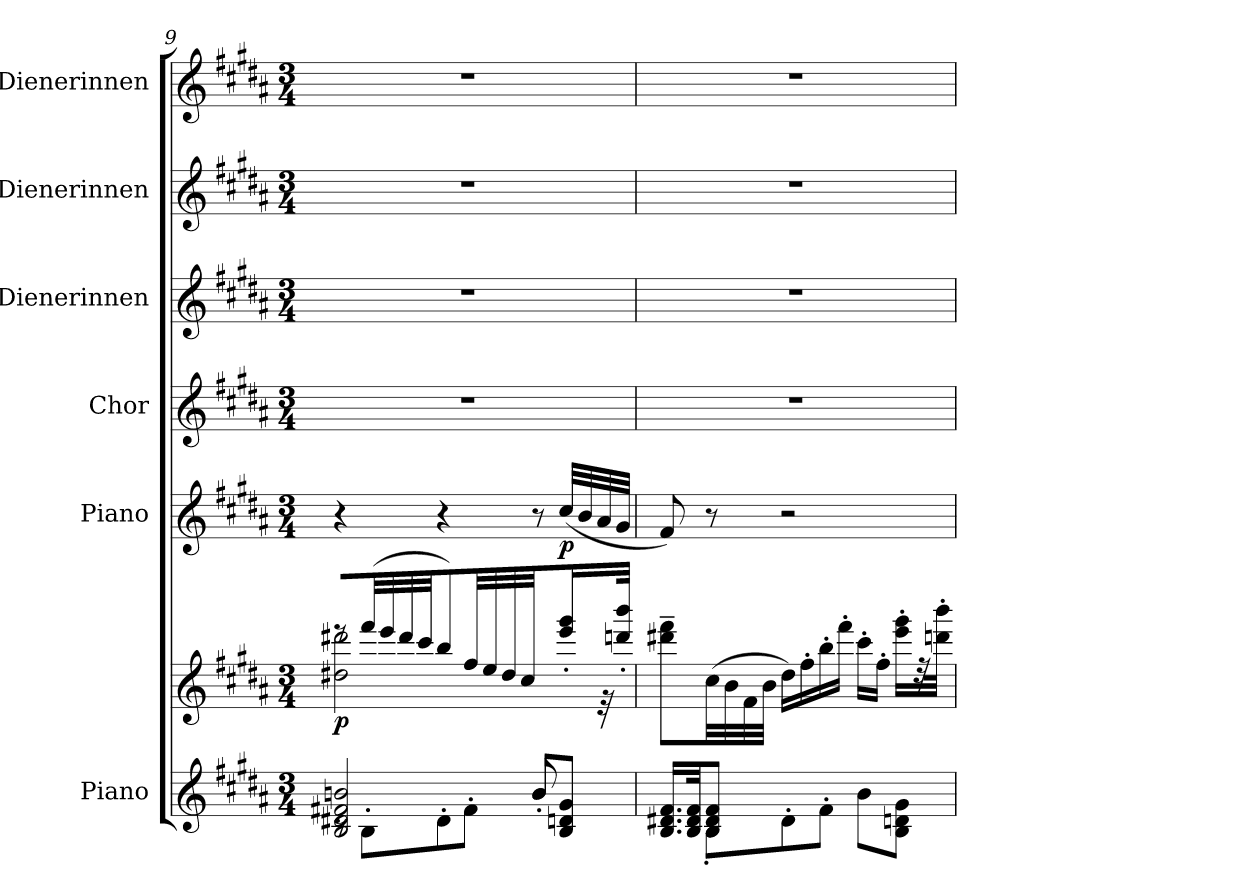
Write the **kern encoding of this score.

**kern	**kern	**dynam	**kern	**dynam	**kern	**kern	**kern	**kern
*part6	*part6	*part6	*part5	*part5	*part4	*part3	*part2	*part1
*staff7	*staff6	*staff6/7	*staff5	*staff5	*staff4	*staff3	*staff2	*staff1
*I"Piano	*	*	*I"Piano	*	*I"Chor	*I"Dienerinnen	*I"Dienerinnen	*I"Dienerinnen
*I'Pno.	*	*	*I'Pno.	*	*I'Chor.	*I'D.	*I'D.	*I'D.
!!LO:PB:g=z
*clefG2	*clefG2	*	*clefG2	*	*clefG2	*clefG2	*clefG2	*clefG2
*k[f#c#g#d#a#]	*k[f#c#g#d#a#]	*	*k[f#c#g#d#a#]	*	*k[f#c#g#d#a#]	*k[f#c#g#d#a#]	*k[f#c#g#d#a#]	*k[f#c#g#d#a#]
*M3/4	*M3/4	*	*M3/4	*	*M3/4	*M3/4	*M3/4	*M3/4
=9	=9	=9	=9	=9	=9	=9	=9	=9
*^	*^	*	*	*	*	*	*	*
*	*^	*	*	*	*	*	*	*	*	*
!	!	!	!	!	!LO:DY:b	!	!	!	!	!	!
2ryy	2B/ 2d#X/ 2f#X/ 2bn/	8rc	8reee	2dd#X\ 2ddd#X\	p	4r	.	2.r	2.r	2.r	2.r
.	.	8B'\L	(>32fff#/LLL	.	.	.	.	.	.	.	.
.	.	.	32eee/	.	.	.	.	.	.	.	.
.	.	.	32ddd#/	.	.	.	.	.	.	.	.
.	.	.	32ccc#/JJJ	.	.	.	.	.	.	.	.
.	.	8d#'\	8bb/L)	.	.	4r	.	.	.	.	.
.	.	8f#'\J	32ff#/LL	.	.	.	.	.	.	.	.
.	.	.	32ee/	.	.	.	.	.	.	.	.
.	.	.	32dd#/	.	.	.	.	.	.	.	.
.	.	.	32cc#/JJJ	.	.	.	.	.	.	.	.
8b/L	8b'/L	4ryy	8ryy	4ryy	.	8r	.	.	.	.	.
!	!	!	!	!	!	!	!LO:DY:b	!	!	!	!
8ryy	8B/ 8dn/ 8g#/J	.	16eee\' 16ggg#\'L	.	.	(<32cc#/LLL	p	.	.	.	.
.	.	.	.	.	.	32b/	.	.	.	.	.
.	.	.	32re	.	.	32a#/	.	.	.	.	.
.	.	.	32dddn\' 32bbb\'JJk	.	.	32g#/JJJ	.	.	.	.	.
*	*v	*v	*	*	*	*	*	*	*	*	*
*	*	*v	*v	*	*	*	*	*	*	*
=10	=10	=10	=10	=10	=10	=10	=10	=10	=10
16.B/ 16.d#X/ 16.f#/LL	8ryy	8ddd#X\~ 8fff#\~L	.	8f#/)	.	2.r	2.r	2.r	2.r
32B/ 32d#/ 32f#/JK	.	.	.	.	.	.	.	.	.
8B/ 8d#/ 8f#/J	8B'\L	(>32cc#\LL	.	8r	.	.	.	.	.
.	.	32b\	.	.	.	.	.	.	.
.	.	32f#\	.	.	.	.	.	.	.
.	.	32b\JJJ	.	.	.	.	.	.	.
4ryy	8d#'\	16dd#\LL)	.	2r	.	.	.	.	.
.	.	16ff#'\	.	.	.	.	.	.	.
.	8f#'\J	16bb'\	.	.	.	.	.	.	.
.	.	16fff#'\JJ	.	.	.	.	.	.	.
8b\L	4ryy	16ccc#'\LL	.	.	.	.	.	.	.
.	.	16ff#'\JJ	.	.	.	.	.	.	.
8B\ 8dn\ 8g#\J	.	16eee\' 16ggg#\'LL	.	.	.	.	.	.	.
.	.	32rdd	.	.	.	.	.	.	.
.	.	32dddn\' 32bbb\'JJk	.	.	.	.	.	.	.
*v	*v	*	*	*	*	*	*	*	*
=	=	=	=	=	=	=	=	=
*-	*-	*-	*-	*-	*-	*-	*-	*-
